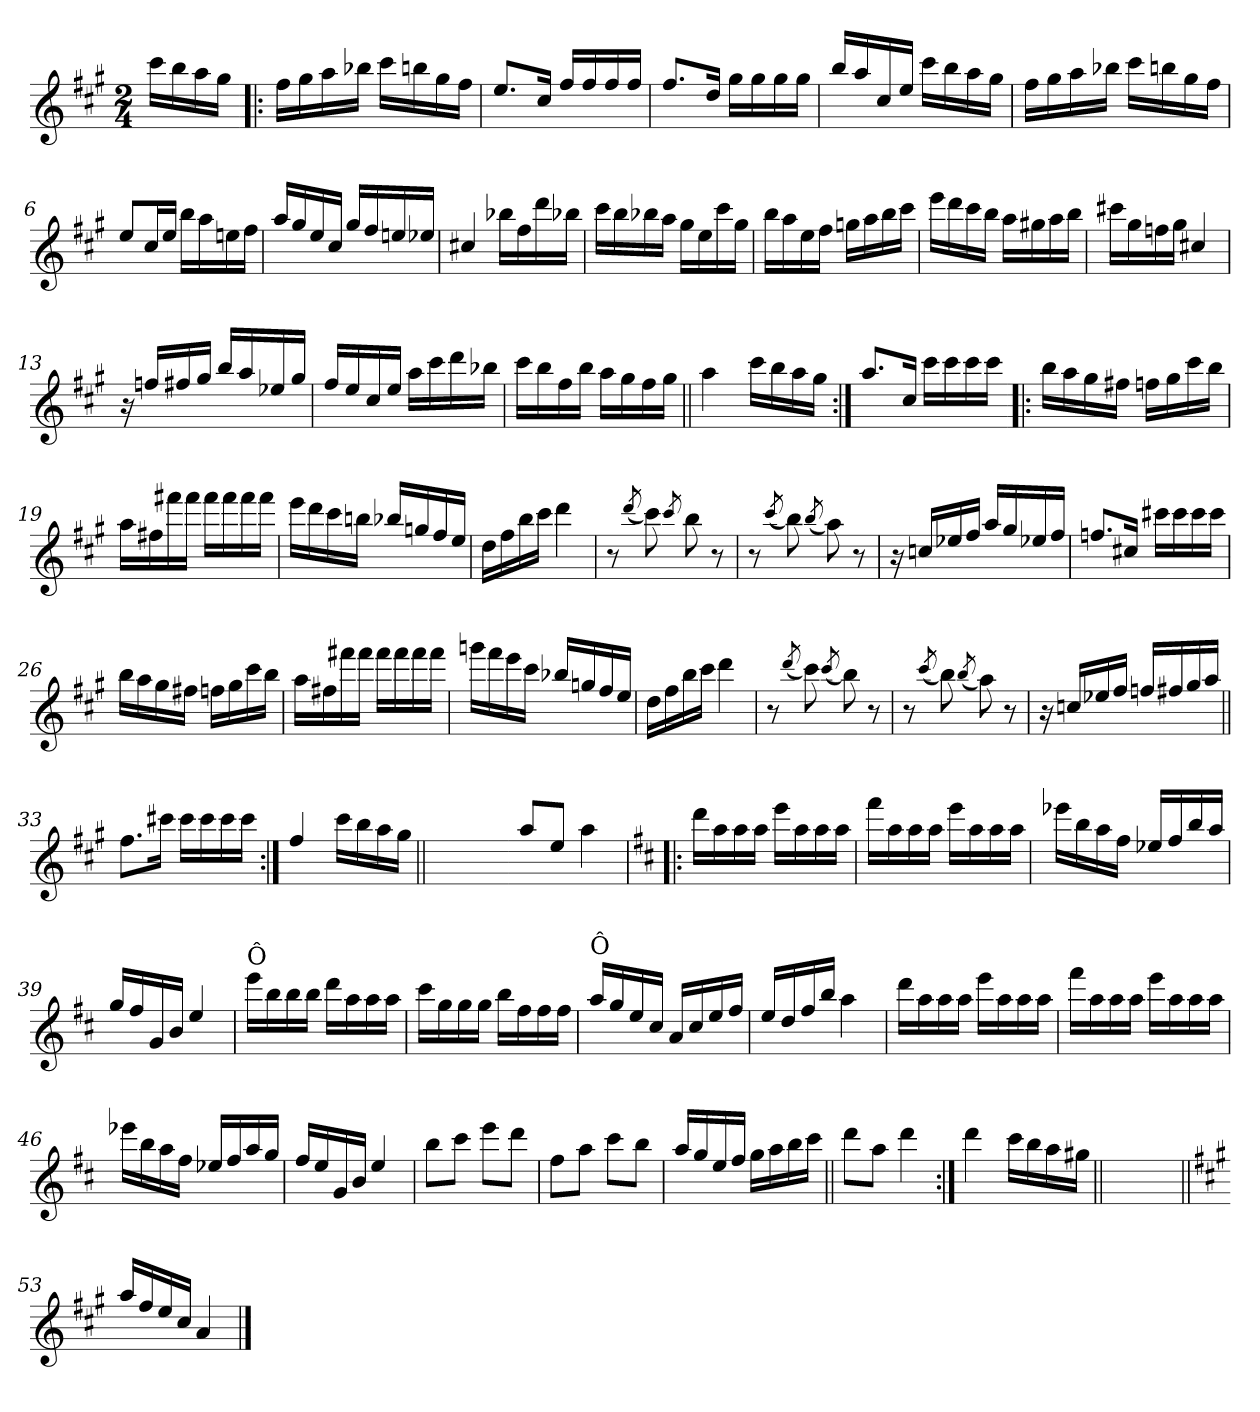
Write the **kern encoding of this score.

**kern
*part1
*staff1
*clefG2
*k[f#c#g#]
*A:
*M2/4
=
16ccc#\LL
16bb\
16aa\
16gg#\JJ
=1!|:
16ff#\LL
16gg#\
16aa\
16bb-X\JJ
16ccc#\LL
16bbn\
16gg#\
16ff#\JJ
=2
8.ee/L
16cc#/Jk
16ff#/LL
16ff#/
16ff#/
16ff#/JJ
=3
8.ff#/L
16dd/Jk
16gg#\LL
16gg#\
16gg#\
16gg#\JJ
=4
16bb/LL
16aa/
16cc#/
16ee/JJ
16ccc#\LL
16bb\
16aa\
16gg#\JJ
!!LO:LB:g=z
=5
16ff#\LL
16gg#\
16aa\
16bb-X\JJ
16ccc#\LL
16bbn\
16gg#\
16ff#\JJ
=6
8ee/L
16cc#/L
16ee/JJ
16bb\LL
16aa\
16een\
16ff#\JJ
=7
16aa/LL
16gg#/
16ee/
16cc#/JJ
16gg#/LL
16ff#/
16een/
16ee-X/JJ
=8
4cc#X/
16bb-X\LL
16ff#\
16ddd\
16bb-X\JJ
!!LO:LB:g=z
=9
16ccc#\LL
16bb\
16bb-X\
16aa\JJ
16gg#\LL
16ee\
16ccc#\
16gg#\JJ
=10
16bb\LL
16aa\
16ee\
16ff#\JJ
16ggn\LL
16aa\
16bb\
16ccc#\JJ
=11
16eee\LL
16ddd\
16ccc#\
16bb\JJ
16aa\LL
16gg#X\
16aa\
16bb\JJ
=12
16ccc#X\LL
16gg#\
16ffn\
16gg#\JJ
4cc#X/
!!LO:LB:g=z
=13
16r
16ffn/LL
16ff#X/
16gg#/JJ
16bb/LL
16aa/
16ee-X/
16gg#/JJ
=14
16ff#/LL
16ee/
16cc#/
16ee/JJ
16aa\LL
16ccc#\
16ddd\
16bb-X\JJ
=15
16ccc#\LL
16bb\
16ff#\
16bb\JJ
16aa\LL
16gg#\
16ff#\
16gg#\JJ
=16||
4aa\
16ccc#\LL
16bb\
16aa\
16gg#\JJ
!!LO:LB:g=z
=17:|!
8.aa/L
16cc#/Jk
16ccc#\LL
16ccc#\
16ccc#\
16ccc#\JJ
=18!|:
16bb\LL
16aa\
16gg#\
16ff#X\JJ
16ffn\LL
16gg#\
16ccc#\
16bb\JJ
=19
16aa\LL
16ff#X\
16fff#X\
16fff#\JJ
16fff#\LL
16fff#\
16fff#\
16fff#\JJ
=20
16eee\LL
16ddd\
16ccc#\
16bbn\JJ
16bb-X/LL
16ggn/
16ff#/
16ee/JJ
!!LO:LB:g=z
=21
16dd\LL
16ff#\
16bb\
16ccc#\JJ
4ddd\
=22
8r
(<8qddd/
8ccc#\)
8qccc#/
8bb\
8r
=23
8r
(<8qccc#/
8bb\)
(<8qbb/
8aa\)
8r
=24
16r
16ccn/LL
16ee-X/
16ff#/JJ
16aa/LL
16gg#/
16ee-X/
16ff#/JJ
!!LO:LB:g=z
=25
8.ffn/L
16cc#X/Jk
16ccc#X\LL
16ccc#\
16ccc#\
16ccc#\JJ
=26
16bb\LL
16aa\
16gg#\
16ff#X\JJ
16ffn\LL
16gg#\
16ccc#\
16bb\JJ
=27
16aa\LL
16ff#X\
16fff#X\
16fff#\JJ
16fff#\LL
16fff#\
16fff#\
16fff#\JJ
=28
16gggn\LL
16fff#\
16eee\
16ccc#\JJ
16bb-X/LL
16ggn/
16ff#/
16ee/JJ
!!LO:LB:g=z
=29
16dd\LL
16ff#\
16bb\
16ccc#\JJ
4ddd\
=30
8r
(<8qddd/
8ccc#\)
(<8qccc#/
8bb\)
8r
=31
8r
(<8qccc#/
8bb\)
(<8qbb/
8aa\)
8r
=32
16r
16ccn/LL
16ee-X/
16ff#/JJ
16ffn/LL
16ff#X/
16gg#/
16aa/JJ
!!LO:LB:g=z
=33||
8.ff#\L
16ccc#X\Jk
16ccc#\LL
16ccc#\
16ccc#\
16ccc#\JJ
=34:|!
4ff#/
16ccc#\LL
16bb\
16aa\
16gg#\JJ
=34X341||
2ryy
!!LO:PB:g=z
=35-
8aa/L
8ee/J
4aa\
=36!|:
*k[f#c#]
*D:
16ddd\LL
16aa\
16aa\
16aa\JJ
16eee\LL
16aa\
16aa\
16aa\JJ
=37
16fff#\LL
16aa\
16aa\
16aa\JJ
16eee\LL
16aa\
16aa\
16aa\JJ
=38
16eee-X\LL
16bb\
16aa\
16ff#\JJ
16ee-X/LL
16ff#/
16bb/
16aa/JJ
!!LO:LB:g=z
=39
16gg/LL
16ff#/
16g/
16b/JJ
4ee/
=40
!LO:TX:a:t=Ô
16eee\LL
16bb\
16bb\
16bb\JJ
16ddd\LL
16aa\
16aa\
16aa\JJ
=41
16ccc#\LL
16gg\
16gg\
16gg\JJ
16bb\LL
16ff#\
16ff#\
16ff#\JJ
=42
!LO:TX:a:t=Ô
16aa/LL
16gg/
16ee/
16cc#/JJ
16a/LL
16cc#/
16ee/
16ff#/JJ
!!LO:LB:g=z
=43
16ee/LL
16dd/
16ff#/
16bb/JJ
4aa\
=44
16ddd\LL
16aa\
16aa\
16aa\JJ
16eee\LL
16aa\
16aa\
16aa\JJ
=45
16fff#\LL
16aa\
16aa\
16aa\JJ
16eee\LL
16aa\
16aa\
16aa\JJ
=46
16eee-X\LL
16bb\
16aa\
16ff#\JJ
16ee-X/LL
16ff#/
16aa/
16gg/JJ
!!LO:LB:g=z
=47
16ff#/LL
16ee/
16g/
16b/JJ
4ee/
=48
8bb\L
8ccc#\J
8eee\L
8ddd\J
=49
8ff#\L
8aa\J
8ccc#\L
8bb\J
=50
16aa/LL
16gg/
16ee/
16ff#/JJ
16gg\LL
16aa\
16bb\
16ccc#\JJ
=51||
8ddd\L
8aa\J
4ddd\
!!LO:LB:g=z
=52:|!
4ddd\
16ccc#\LL
16bb\
16aa\
16gg#X\JJ
=52X522||
2ryy
=53||
*k[f#c#g#]
*A:
16aa/LL
16ff#/
16ee/
16cc#/JJ
4a/
==
*-
